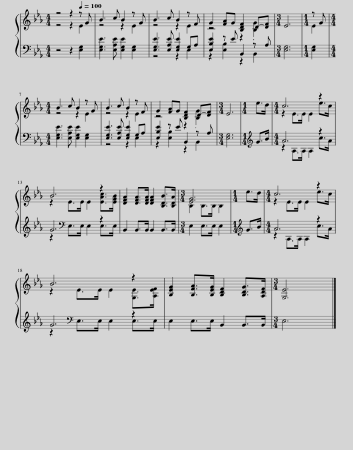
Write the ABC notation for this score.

X:1
%%score { ( 1 2 ) | ( 3 4 ) }
L:1/8
M:4/4
I:linebreak $
K:Eb
V:1 treble
V:2 treble
V:3 bass
V:4 bass
V:1
 z4 z2[Q:1/4=100] z G | B3 c B2 z G | B3 c B2 z F | G2 [FA]G [B,DF]2 D-[DF] |[M:3/4] E6 | %5
[M:1/4] z G |$[M:4/4] B3 c B2 z G | B3 c B2 z F | G2 [FA]G [B,DF]2 D-[DF] |[M:3/4] E6 | %10
[M:1/4] e>d |[M:4/4] c6 z2 |$ B6 z2 | [DFA]2 [DFA]>[DFA] [DFA]2 [B,DB]>[B,DA] |[M:3/4] [EG]6 | %15
[M:1/4] e>d |[M:4/4] c6 z2 |$ B6 z2 | [B,EG]2 [B,FA]>[B,EG] [B,DF]2 [B,DG]>[A,DF] |[M:3/4] [G,E]6 |] %20
V:2
 z4 z2 E2 | z4 z2 E2 | z4 z2 E2 | z4 z2 .[B,G]2 |[M:3/4] x6 | %5
[M:1/4] E2 |$[M:4/4] z4 z2 E2 | z4 z2 E2 | z4 z2 .[B,G]2 |[M:3/4] x6 | %10
[M:1/4] x2 |[M:4/4] z2 E>E E2 e>c |$ z2 E>E E2 [EAc]>[EGB] | x8 |[M:3/4] B,2 B,>B, B,2 | %15
[M:1/4] x2 |[M:4/4] z2 E>E E2 e>c |$ z2 E>E E2 [G,E]>[A,EF] | x8 |[M:3/4] x6 |] %20
V:3
 z4 z2 [E,G,]2 | [E,G,E]3 [E,A,E] [E,G,E]2 [E,G,]2 | [E,G,E]3 [E,A,E] [E,G,E]2 G,A, | [E,B,E]2 z E B,,2 z A, |[M:3/4] [E,G,]6 | %5
[M:1/4] [E,G,]2 |$[M:4/4] [E,G,E]3 [E,A,E] [E,G,E]2 [E,G,]2 | [E,G,E]3 [E,A,E] [E,G,E]2 G,A, | [E,B,E]2 z E B,,2 z A, |[M:3/4] [E,G,]6 | %10
[M:1/4][K:treble] G>B |[M:4/4] A6 z2 |$ G6[K:bass] z2 | B,,2 B,,>B,, B,,2 B,,>B,, |[M:3/4] E,2 E,>E, E,2 | %15
[M:1/4][K:treble] G>B |[M:4/4] A6 z2 |$ G6[K:bass] z2 | E,2 E,>E, B,,2 B,,>B,, |[M:3/4] E,6 |] %20
V:4
 x8 | x8 | z4 z2 E,2 | z2 [E,B,]2 z2 B,,2 |[M:3/4] x6 | %5
[M:1/4] x2 |$[M:4/4] x8 | z4 z2 E,2 | z2 [E,B,]2 z2 B,,2 |[M:3/4] x6 | %10
[M:1/4][K:treble] x2 |[M:4/4] z2 A,>A, A,2 c>A |$ z2[K:bass] E,>E, E,2 E,>E, | x8 |[M:3/4] x6 | %15
[M:1/4][K:treble] x2 |[M:4/4] z2 A,>A, A,2 c>A |$ z2[K:bass] E,>E, E,2 E,>E, | x8 |[M:3/4] x6 |] %20
